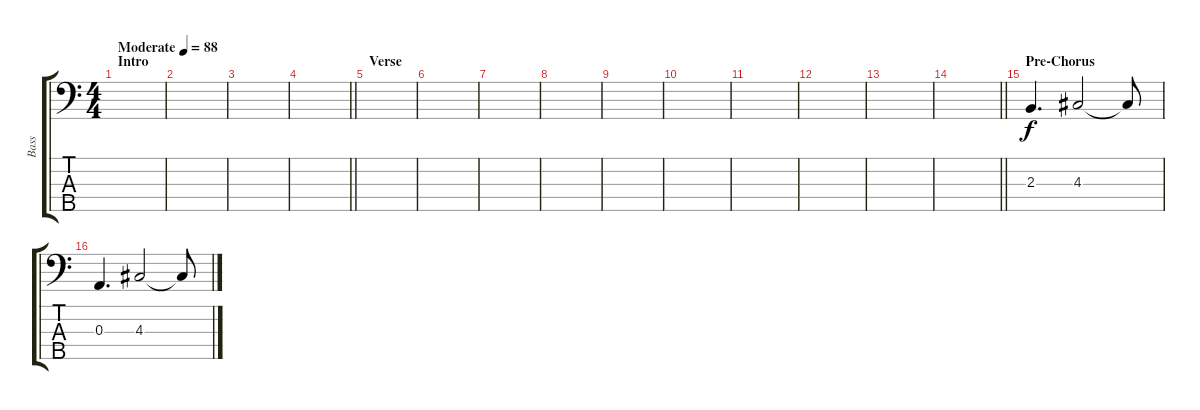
\track ("Bass" "Bass") {instrument electricbassfinger}
\staff {score tabs}
\tuning (G2 D2 A1 E1 B0) {hide}
\ts (4 4)
\section ("" "Intro")
\tempo (88 "Moderate")
\clef f4
\ks c
|
|
|
\barLineRight lightlight
|
\section ("" "Verse")
|
|
|
|
|
|
|
|
|
\barLineRight lightlight
|
\section ("" "Pre-Chorus")
2.3.4{d} 4.3.2 4.3{t}.8 |
0.3.4{d} 4.3.2 4.3{t}.8
